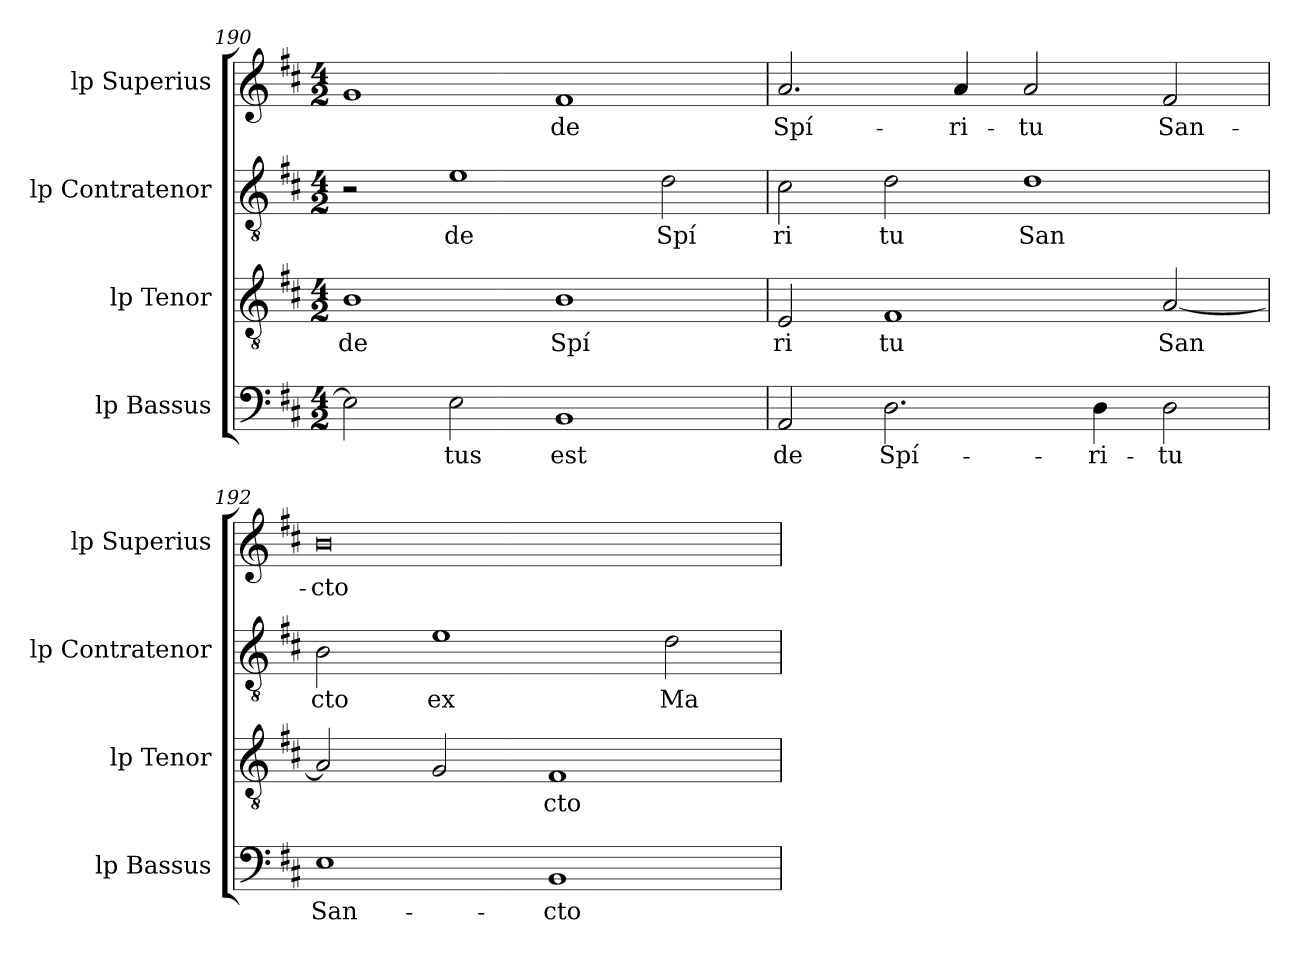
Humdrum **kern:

**kern	**text	**kern	**text	**kern	**text	**kern	**text
*part4	*part4	*part3	*part3	*part2	*part2	*part1	*part1
*staff4	*staff4	*staff3	*staff3	*staff2	*staff2	*staff1	*staff1
*I"lp Bassus	*	*I"lp Tenor	*	*I"lp Contratenor	*	*I"lp Superius	*
*I'lp Bassus	*	*I'lp Tenor	*	*I'lp Contratenor	*	*I'lp Superius	*
*clefF4	*	*clefGv2	*	*clefGv2	*	*clefG2	*
*k[f#c#]	*	*k[f#c#]	*	*k[f#c#]	*	*k[f#c#]	*
*D:	*	*D:	*	*D:	*	*D:	*
*M4/2	*	*M4/2	*	*M4/2	*	*M4/2	*
=190	=190	=190	=190	=190	=190	=190	=190
!	!	!	!LO:LY:b:cj	!	!	!	!
2E\]	.	1B	de	2r	.	1g	.
!	!LO:LY:b:cj	!	!	!	!LO:LY:b:cj	!	!
2E\	-tus	.	.	1e	de	.	.
!	!LO:LY:b:cj	!	!LO:LY:b:cj	!	!	!	!LO:LY:b:cj
1BB	est	1B	Spí	.	.	1f#	de
!	!	!	!	!	!LO:LY:b:cj	!	!
.	.	.	.	2d\	Spí	.	.
=191	=191	=191	=191	=191	=191	=191	=191
!	!LO:LY:b:cj	!	!LO:LY:b:cj	!	!LO:LY:b:cj	!	!LO:LY:b:cj
2AA/	de	2E/	ri	2c#\	ri	2.a/	Spí-
!	!LO:LY:b:cj	!	!LO:LY:b:cj	!	!LO:LY:b:cj	!	!
2.D\	Spí-	1F#	tu	2d\	tu	.	.
!	!	!	!	!	!	!	!LO:LY:b:cj
.	.	.	.	.	.	4a/	-ri-
!	!	!	!	!	!LO:LY:b:cj	!	!LO:LY:b:cj
.	.	.	.	1d	San	2a/	-tu
!	!LO:LY:b:cj	!	!	!	!	!	!
4D\	-ri-	.	.	.	.	.	.
!	!LO:LY:b:cj	!	!LO:LY:b	!	!	!	!LO:LY:b:cj
2D\	-tu	[<2A/	San	.	.	2f#/	San-
=192	=192	=192	=192	=192	=192	=192	=192
!	!LO:LY:b:cj	!	!	!	!LO:LY:b:cj	!	!LO:LY:b:cj
1E	San-	2A/]	.	2B\	cto	0b	-cto
!	!	!	!	!	!LO:LY:b:cj	!	!
.	.	2G/	.	1e	ex	.	.
!	!LO:LY:b:cj	!	!LO:LY:b:cj	!	!	!	!
1BB	-cto	1F#	cto	.	.	.	.
!	!	!	!	!	!LO:LY:b:cj	!	!
.	.	.	.	2d\	Ma	.	.
=	=	=	=	=	=	=	=
*-	*-	*-	*-	*-	*-	*-	*-
